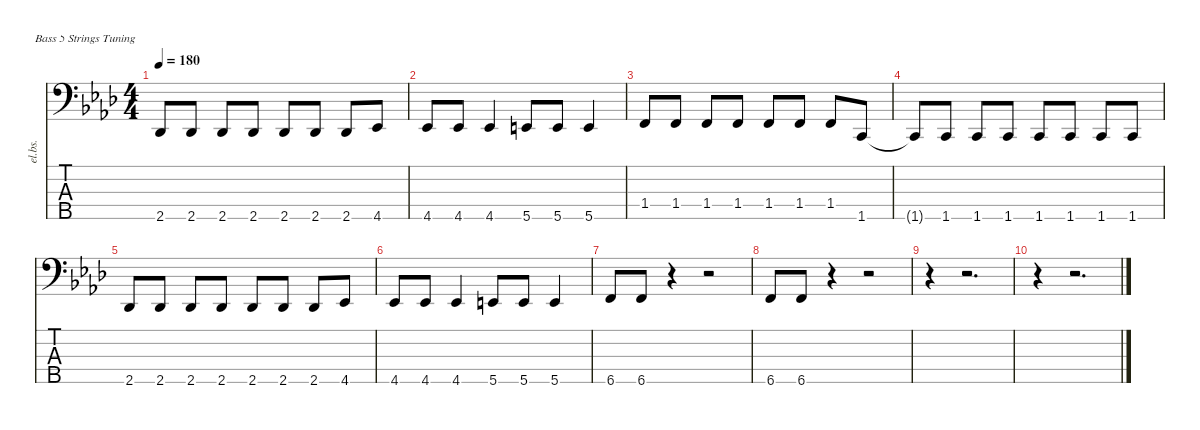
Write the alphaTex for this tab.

\defaultSystemsLayout 4
\hideDynamics
\bracketExtendMode nobrackets
\track ("Bass" "el.bs.") {instrument electricbasspick}
\staff {score tabs}
\tuning (G2 D2 A1 E1 B0)
\ts (4 4)
\tempo 180
\clef f4
\ks fminor
2.5{acc b}.8{dy f beam Up} 2.5{acc b}.8{beam Up} 2.5{acc b}.8{beam Up} 2.5{acc b}.8{beam Up} 2.5{acc b}.8{beam Up} 2.5{acc b}.8{beam Up} 2.5{acc b}.8{beam Up} 4.5{acc b}.8{beam Up} |
4.5{acc b}.8{beam Up} 4.5{acc b}.8{beam Up} 4.5{acc b}.4{beam Up} 5.5{acc forcenatural}.8{beam Up} 5.5{acc forcenatural}.8{beam Up} 5.5{acc forcenatural}.4{beam Up} |
1.4{acc forcenatural}.8{beam Up} 1.4{acc forcenatural}.8{beam Up} 1.4{acc forcenatural}.8{beam Up} 1.4{acc forcenatural}.8{beam Up} 1.4{acc forcenatural}.8{beam Up} 1.4{acc forcenatural}.8{beam Up} 1.4{acc forcenatural}.8{beam Up} 1.5{acc forcenatural}.8{beam Up} |
1.5{t acc forcenatural}.8{beam Up} 1.5{acc forcenatural}.8{beam Up} 1.5{acc forcenatural}.8{beam Up} 1.5{acc forcenatural}.8{beam Up} 1.5{acc forcenatural}.8{beam Up} 1.5{acc forcenatural}.8{beam Up} 1.5{acc forcenatural}.8{beam Up} 1.5{acc forcenatural}.8{beam Up} |
2.5{acc b}.8{beam Up} 2.5{acc b}.8{beam Up} 2.5{acc b}.8{beam Up} 2.5{acc b}.8{beam Up} 2.5{acc b}.8{beam Up} 2.5{acc b}.8{beam Up} 2.5{acc b}.8{beam Up} 4.5{acc b}.8{beam Up} |
4.5{acc b}.8{beam Up} 4.5{acc b}.8{beam Up} 4.5{acc b}.4{beam Up} 5.5{acc forcenatural}.8{beam Up} 5.5{acc forcenatural}.8{beam Up} 5.5{acc forcenatural}.4{beam Up} |
6.5{acc forcenatural}.8{beam Up} 6.5{acc forcenatural}.8{beam Up} r.4{beam Down} r.2{beam Down} |
6.5{acc forcenatural}.8{beam Up} 6.5{acc forcenatural}.8{beam Up} r.4{beam Down} r.2{beam Down} |
r.4{beam Down} r.2{d beam Down} |
r.4{beam Down} r.2{d beam Down}
